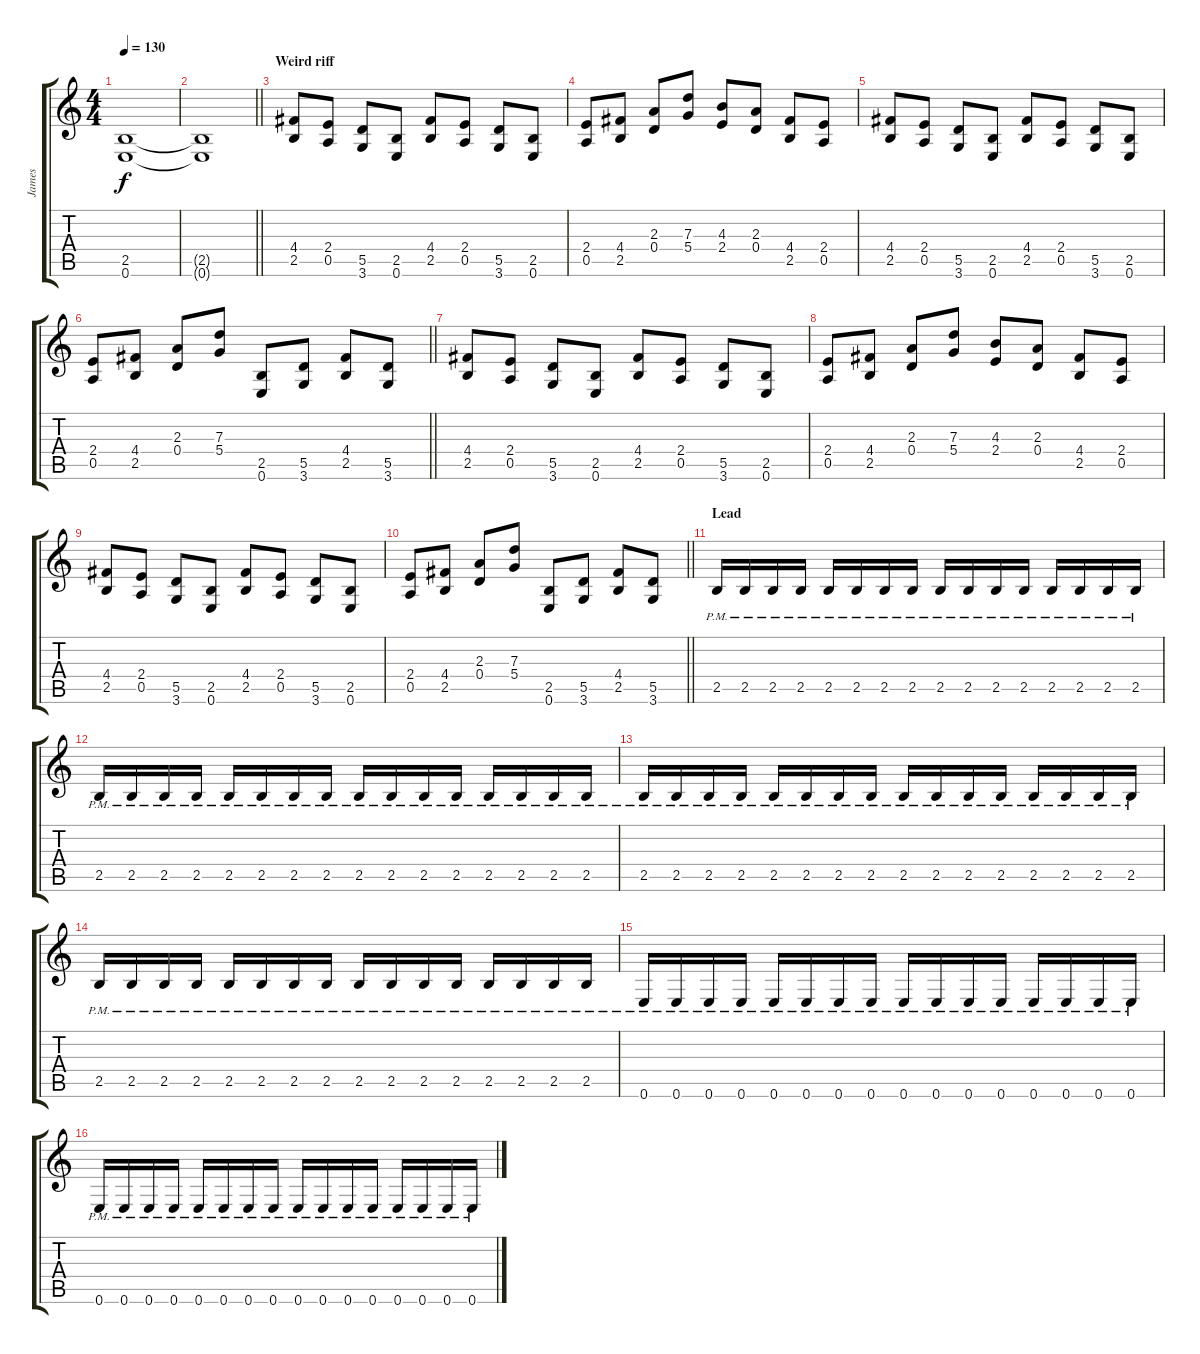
\track ("James" "James") {instrument distortionguitar}
\staff {score tabs}
\tuning (E4 B3 G3 D3 A2 E2) {hide}
\ts (4 4)
\tempo 130
\clef g2
\ks c
(2.5{t} 0.6{t}).1{dy f} |
\barLineRight lightlight
(2.5{t} 0.6{t}).1 |
\section ("" "Weird riff")
(4.4 2.5).8 (2.4 0.5).8 (5.5 3.6).8 (2.5 0.6).8 (4.4 2.5).8 (2.4 0.5).8 (5.5 3.6).8 (2.5 0.6).8 |
(2.4 0.5).8 (4.4 2.5).8 (2.3 0.4).8 (7.3 5.4).8 (4.3 2.4).8 (2.3 0.4).8 (4.4 2.5).8 (2.4 0.5).8 |
(4.4 2.5).8 (2.4 0.5).8 (5.5 3.6).8 (2.5 0.6).8 (4.4 2.5).8 (2.4 0.5).8 (5.5 3.6).8 (2.5 0.6).8 |
\barLineRight lightlight
(2.4 0.5).8 (4.4 2.5).8 (2.3 0.4).8 (7.3 5.4).8 (2.5 0.6).8 (5.5 3.6).8 (4.4 2.5).8 (5.5 3.6).8 |
(4.4 2.5).8 (2.4 0.5).8 (5.5 3.6).8 (2.5 0.6).8 (4.4 2.5).8 (2.4 0.5).8 (5.5 3.6).8 (2.5 0.6).8 |
(2.4 0.5).8 (4.4 2.5).8 (2.3 0.4).8 (7.3 5.4).8 (4.3 2.4).8 (2.3 0.4).8 (4.4 2.5).8 (2.4 0.5).8 |
(4.4 2.5).8 (2.4 0.5).8 (5.5 3.6).8 (2.5 0.6).8 (4.4 2.5).8 (2.4 0.5).8 (5.5 3.6).8 (2.5 0.6).8 |
\barLineRight lightlight
(2.4 0.5).8 (4.4 2.5).8 (2.3 0.4).8 (7.3 5.4).8 (2.5 0.6).8 (5.5 3.6).8 (4.4 2.5).8 (5.5 3.6).8 |
\section ("" "Lead")
2.5{pm}.16 2.5{pm}.16 2.5{pm}.16 2.5{pm}.16 2.5{pm}.16 2.5{pm}.16 2.5{pm}.16 2.5{pm}.16 2.5{pm}.16 2.5{pm}.16 2.5{pm}.16 2.5{pm}.16 2.5{pm}.16 2.5{pm}.16 2.5{pm}.16 2.5{pm}.16 |
2.5{pm}.16 2.5{pm}.16 2.5{pm}.16 2.5{pm}.16 2.5{pm}.16 2.5{pm}.16 2.5{pm}.16 2.5{pm}.16 2.5{pm}.16 2.5{pm}.16 2.5{pm}.16 2.5{pm}.16 2.5{pm}.16 2.5{pm}.16 2.5{pm}.16 2.5{pm}.16 |
2.5{pm}.16 2.5{pm}.16 2.5{pm}.16 2.5{pm}.16 2.5{pm}.16 2.5{pm}.16 2.5{pm}.16 2.5{pm}.16 2.5{pm}.16 2.5{pm}.16 2.5{pm}.16 2.5{pm}.16 2.5{pm}.16 2.5{pm}.16 2.5{pm}.16 2.5{pm}.16 |
2.5{pm}.16 2.5{pm}.16 2.5{pm}.16 2.5{pm}.16 2.5{pm}.16 2.5{pm}.16 2.5{pm}.16 2.5{pm}.16 2.5{pm}.16 2.5{pm}.16 2.5{pm}.16 2.5{pm}.16 2.5{pm}.16 2.5{pm}.16 2.5{pm}.16 2.5{pm}.16 |
0.6{pm}.16 0.6{pm}.16 0.6{pm}.16 0.6{pm}.16 0.6{pm}.16 0.6{pm}.16 0.6{pm}.16 0.6{pm}.16 0.6{pm}.16 0.6{pm}.16 0.6{pm}.16 0.6{pm}.16 0.6{pm}.16 0.6{pm}.16 0.6{pm}.16 0.6{pm}.16 |
0.6{pm}.16 0.6{pm}.16 0.6{pm}.16 0.6{pm}.16 0.6{pm}.16 0.6{pm}.16 0.6{pm}.16 0.6{pm}.16 0.6{pm}.16 0.6{pm}.16 0.6{pm}.16 0.6{pm}.16 0.6{pm}.16 0.6{pm}.16 0.6{pm}.16 0.6{pm}.16
